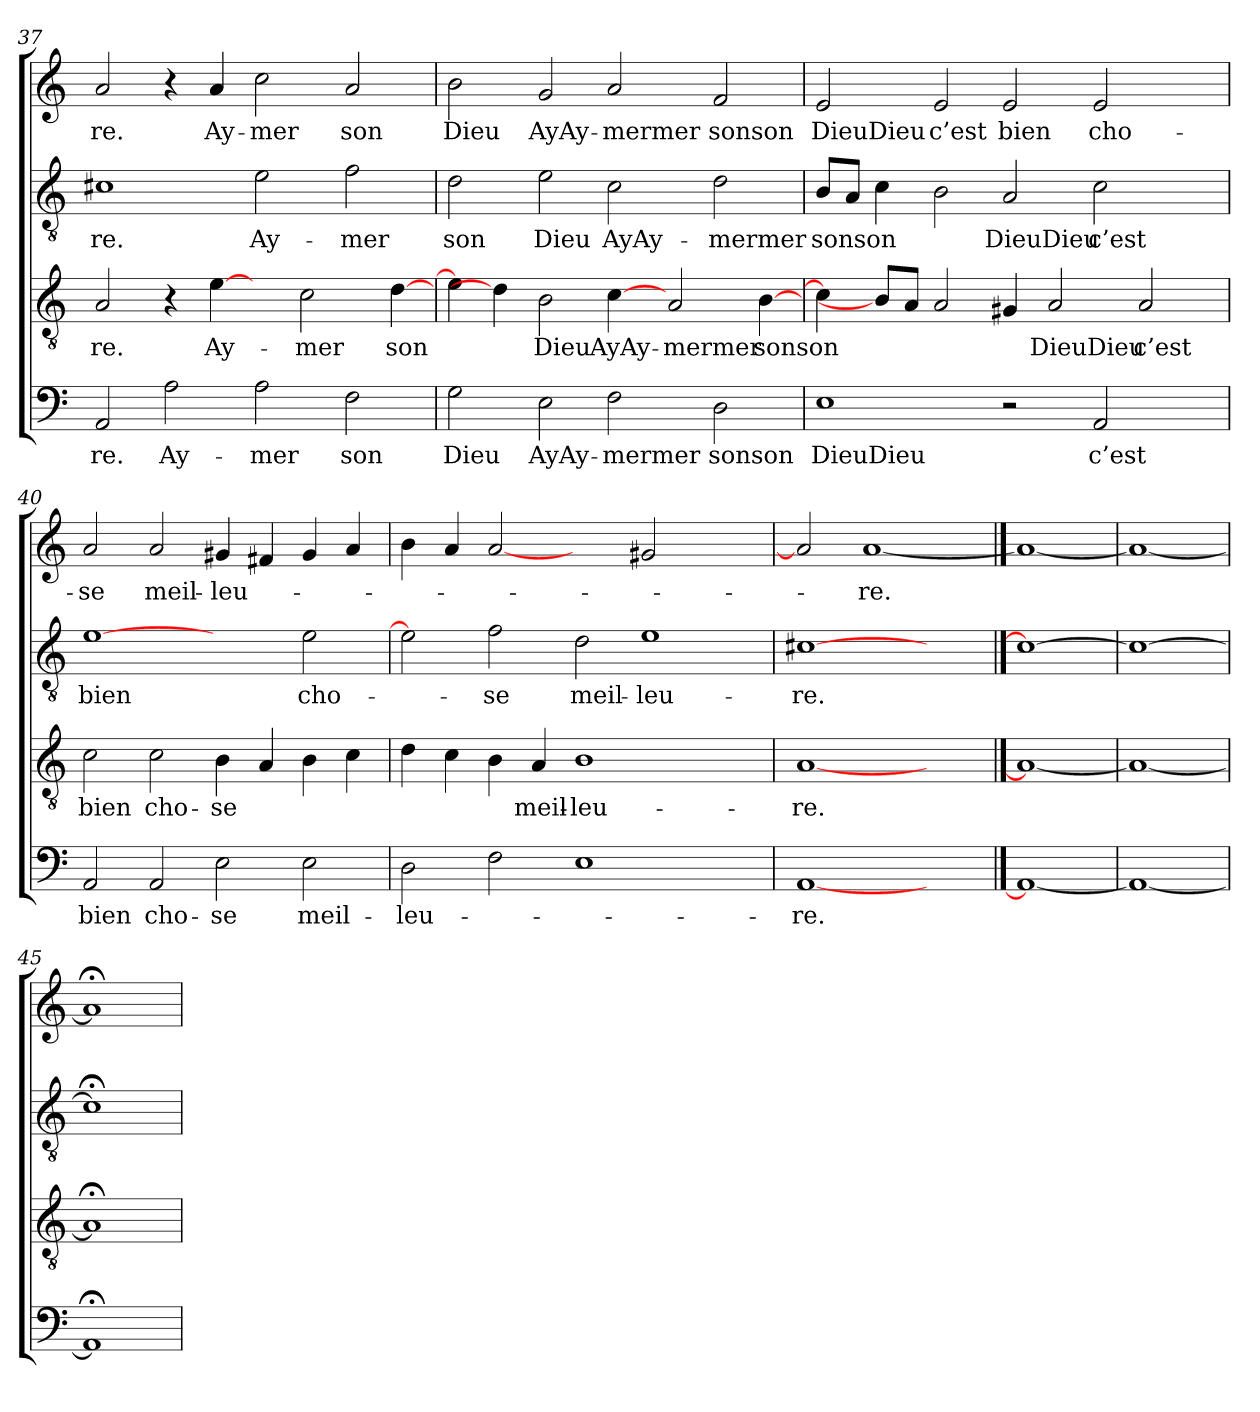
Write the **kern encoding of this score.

**kern	**text	**kern	**text	**kern	**text	**kern	**text
*part4	*part4	*part3	*part3	*part2	*part2	*part1	*part1
*staff4	*staff4	*staff3	*staff3	*staff2	*staff2	*staff1	*staff1
*clefF4	*	*clefGv2	*	*clefGv2	*	*clefG2	*
*k[]	*	*k[]	*	*k[]	*	*k[]	*
=37	=37	=37	=37	=37	=37	=37	=37
2AA	-re.	2A	-re.	1c#X	-re.	2a	-re.
2A	Ay-	4r	.	.	.	4r	.
.	.	[4e	Ay-	.	.	4a	Ay-
2A	-mer	4ryy	.	2e	Ay-	2cc	-mer
.	.	2c	-mer	.	.	.	.
2F	son	.	.	2f	-mer	2a	son
.	.	[4d	son	.	.	.	.
!!LO:LB:g=z
=38	=38	=38	=38	=38	=38	=38	=38
2G	Dieu	4e]	.	2d	son	2b	Dieu
.	.	4d]	.	.	.	.	.
2E	AyAy-	2B	Dieu	2e	Dieu	2g	AyAy-
2F	-mermer	[4c	AyAy-	2c	AyAy-	2a	-mermer
.	.	2A	-mermer	.	.	.	.
2D	sonson	.	.	2d	-mermer	2f	sonson
.	.	[4B	sonson	.	.	.	.
=39	=39	=39	=39	=39	=39	=39	=39
1E	DieuDieu	4c]	.	8BL	sonson	2e	DieuDieu
.	.	.	.	8AJ	.	.	.
.	.	8BL]	.	4c	.	.	.
.	.	8AJ	.	.	.	.	.
.	.	2A	.	2B	.	2e	c’est
2r	.	4G#X	.	2A	DieuDieu	2e	bien
.	.	2A	DieuDieu	.	.	.	.
2AA	c’est	.	.	2c	c’est	2e	cho-
.	.	2A	c’est	.	.	.	.
4ryy	.	.	.	4ryy	.	4ryy	.
=40	=40	=40	=40	=40	=40	=40	=40
2AA	bien	2c	bien	[1e	bien	2a	-se
2AA	cho-	2c	cho-	.	.	2a	meil-
2E	-se	4B	-se	2ryy	.	4g#X	-leu-
.	.	4A	.	.	.	4f#X	.
2E	meil-	4B	.	2e	cho-	4g#	.
.	.	4c	.	.	.	4a	.
=41	=41	=41	=41	=41	=41	=41	=41
2D	-leu-	4d	.	2e]	.	4b	.
.	.	4c	.	.	.	4a	.
2F	.	4B	.	2f	-se	[2a	.
.	.	4A	meil-	.	.	.	.
1E	.	1B	-leu-	2d	meil-	2ryy	.
.	.	.	.	1e	-leu-	2g#X	.
2ryy	.	2ryy	.	.	.	2ryy	.
=42	=42	=42	=42	=42	=42	=42	=42
[1AA	-re.	[1A	-re.	[1c#X	-re.	2a]	.
.	.	.	.	.	.	[1a	-re.
2ryy	.	2ryy	.	2ryy	.	.	.
==43	==43	==43	==43	==43	==43	==43	==43
1AA_	.	1A_	.	1c#_	.	1a_	.
=44	=44	=44	=44	=44	=44	=44	=44
1AA_	.	1A_	.	1c#_	.	1a_	.
=45	=45	=45	=45	=45	=45	=45	=45
1AA;<]	.	1A;<]	.	1c#;<]	.	1a;<]	.
=	=	=	=	=	=	=	=
*-	*-	*-	*-	*-	*-	*-	*-
